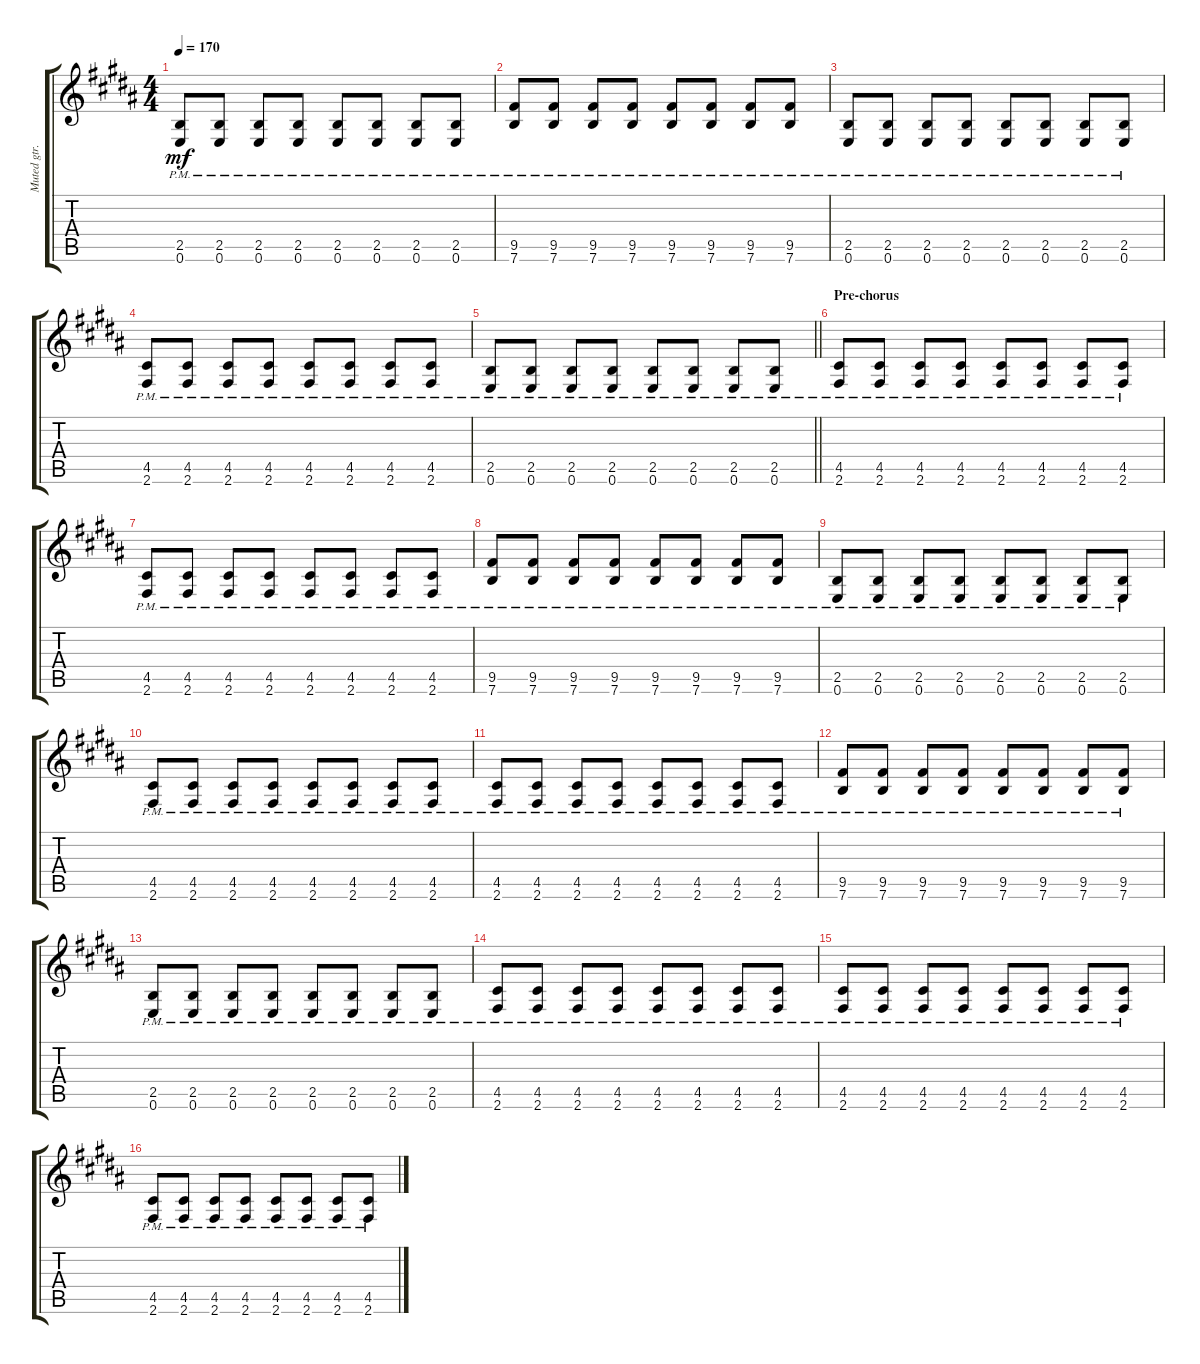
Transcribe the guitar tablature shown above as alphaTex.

\track ("Muted gtr." "Muted gtr.") {instrument electricguitarmuted}
\staff {score tabs}
\tuning (E4 B3 G3 D3 A2 E2) {hide}
\ts (4 4)
\tempo 170
\clef g2
\ks b
(2.5{pm} 0.6{pm}).8{dy mf} (2.5{pm} 0.6{pm}).8 (2.5{pm} 0.6{pm}).8 (2.5{pm} 0.6{pm}).8 (2.5{pm} 0.6{pm}).8 (2.5{pm} 0.6{pm}).8 (2.5{pm} 0.6{pm}).8 (2.5{pm} 0.6{pm}).8 |
(9.5{pm} 7.6{pm}).8 (9.5{pm} 7.6{pm}).8 (9.5{pm} 7.6{pm}).8 (9.5{pm} 7.6{pm}).8 (9.5{pm} 7.6{pm}).8 (9.5{pm} 7.6{pm}).8 (9.5{pm} 7.6{pm}).8 (9.5{pm} 7.6{pm}).8 |
(2.5{pm} 0.6{pm}).8 (2.5{pm} 0.6{pm}).8 (2.5{pm} 0.6{pm}).8 (2.5{pm} 0.6{pm}).8 (2.5{pm} 0.6{pm}).8 (2.5{pm} 0.6{pm}).8 (2.5{pm} 0.6{pm}).8 (2.5{pm} 0.6{pm}).8 |
(4.5{pm} 2.6{pm}).8 (4.5{pm} 2.6{pm}).8 (4.5{pm} 2.6{pm}).8 (4.5{pm} 2.6{pm}).8 (4.5{pm} 2.6{pm}).8 (4.5{pm} 2.6{pm}).8 (4.5{pm} 2.6{pm}).8 (4.5{pm} 2.6{pm}).8 |
\barLineRight lightlight
(2.5{pm} 0.6{pm}).8 (2.5{pm} 0.6{pm}).8 (2.5{pm} 0.6{pm}).8 (2.5{pm} 0.6{pm}).8 (2.5{pm} 0.6{pm}).8 (2.5{pm} 0.6{pm}).8 (2.5{pm} 0.6{pm}).8 (2.5{pm} 0.6{pm}).8 |
\section ("" "Pre-chorus")
(4.5{pm} 2.6{pm}).8 (4.5{pm} 2.6{pm}).8 (4.5{pm} 2.6{pm}).8 (4.5{pm} 2.6{pm}).8 (4.5{pm} 2.6{pm}).8 (4.5{pm} 2.6{pm}).8 (4.5{pm} 2.6{pm}).8 (4.5{pm} 2.6{pm}).8 |
(4.5{pm} 2.6{pm}).8 (4.5{pm} 2.6{pm}).8 (4.5{pm} 2.6{pm}).8 (4.5{pm} 2.6{pm}).8 (4.5{pm} 2.6{pm}).8 (4.5{pm} 2.6{pm}).8 (4.5{pm} 2.6{pm}).8 (4.5{pm} 2.6{pm}).8 |
(9.5{pm} 7.6{pm}).8 (9.5{pm} 7.6{pm}).8 (9.5{pm} 7.6{pm}).8 (9.5{pm} 7.6{pm}).8 (9.5{pm} 7.6{pm}).8 (9.5{pm} 7.6{pm}).8 (9.5{pm} 7.6{pm}).8 (9.5{pm} 7.6{pm}).8 |
(2.5{pm} 0.6{pm}).8 (2.5{pm} 0.6{pm}).8 (2.5{pm} 0.6{pm}).8 (2.5{pm} 0.6{pm}).8 (2.5{pm} 0.6{pm}).8 (2.5{pm} 0.6{pm}).8 (2.5{pm} 0.6{pm}).8 (2.5{pm} 0.6{pm}).8 |
(4.5{pm} 2.6{pm}).8 (4.5{pm} 2.6{pm}).8 (4.5{pm} 2.6{pm}).8 (4.5{pm} 2.6{pm}).8 (4.5{pm} 2.6{pm}).8 (4.5{pm} 2.6{pm}).8 (4.5{pm} 2.6{pm}).8 (4.5{pm} 2.6{pm}).8 |
(4.5{pm} 2.6{pm}).8 (4.5{pm} 2.6{pm}).8 (4.5{pm} 2.6{pm}).8 (4.5{pm} 2.6{pm}).8 (4.5{pm} 2.6{pm}).8 (4.5{pm} 2.6{pm}).8 (4.5{pm} 2.6{pm}).8 (4.5{pm} 2.6{pm}).8 |
(9.5{pm} 7.6{pm}).8 (9.5{pm} 7.6{pm}).8 (9.5{pm} 7.6{pm}).8 (9.5{pm} 7.6{pm}).8 (9.5{pm} 7.6{pm}).8 (9.5{pm} 7.6{pm}).8 (9.5{pm} 7.6{pm}).8 (9.5{pm} 7.6{pm}).8 |
(2.5{pm} 0.6{pm}).8 (2.5{pm} 0.6{pm}).8 (2.5{pm} 0.6{pm}).8 (2.5{pm} 0.6{pm}).8 (2.5{pm} 0.6{pm}).8 (2.5{pm} 0.6{pm}).8 (2.5{pm} 0.6{pm}).8 (2.5{pm} 0.6{pm}).8 |
(4.5{pm} 2.6{pm}).8 (4.5{pm} 2.6{pm}).8 (4.5{pm} 2.6{pm}).8 (4.5{pm} 2.6{pm}).8 (4.5{pm} 2.6{pm}).8 (4.5{pm} 2.6{pm}).8 (4.5{pm} 2.6{pm}).8 (4.5{pm} 2.6{pm}).8 |
(4.5{pm} 2.6{pm}).8 (4.5{pm} 2.6{pm}).8 (4.5{pm} 2.6{pm}).8 (4.5{pm} 2.6{pm}).8 (4.5{pm} 2.6{pm}).8 (4.5{pm} 2.6{pm}).8 (4.5{pm} 2.6{pm}).8 (4.5{pm} 2.6{pm}).8 |
(4.5{pm} 2.6{pm}).8 (4.5{pm} 2.6{pm}).8 (4.5{pm} 2.6{pm}).8 (4.5{pm} 2.6{pm}).8 (4.5{pm} 2.6{pm}).8 (4.5{pm} 2.6{pm}).8 (4.5{pm} 2.6{pm}).8 (4.5{pm} 2.6{pm}).8
